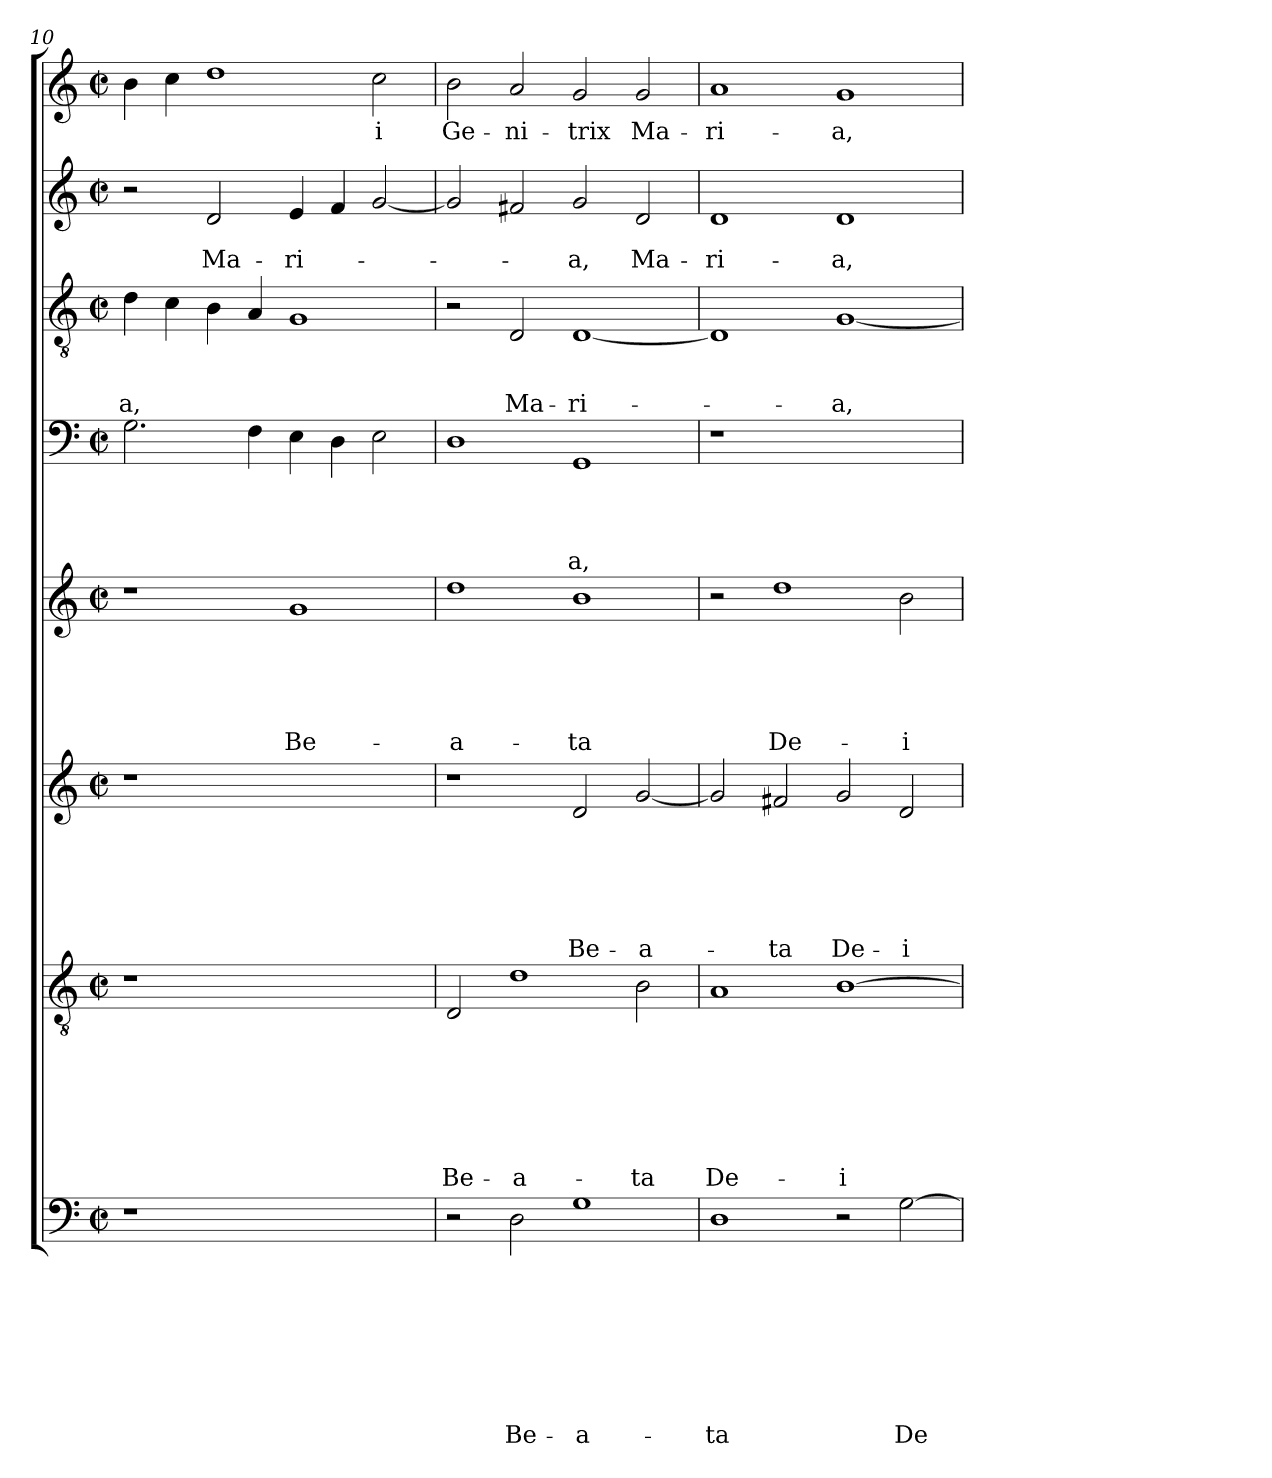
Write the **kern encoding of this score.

**kern	**text	**text	**text	**text	**text	**text	**text	**text	**kern	**text	**text	**text	**text	**text	**text	**text	**kern	**text	**text	**text	**text	**text	**text	**kern	**text	**text	**text	**text	**text	**kern	**text	**text	**text	**text	**kern	**text	**text	**text	**kern	**text	**text	**kern	**text
*part8	*part8	*part8	*part8	*part8	*part8	*part8	*part8	*part8	*part7	*part7	*part7	*part7	*part7	*part7	*part7	*part7	*part6	*part6	*part6	*part6	*part6	*part6	*part6	*part5	*part5	*part5	*part5	*part5	*part5	*part4	*part4	*part4	*part4	*part4	*part3	*part3	*part3	*part3	*part2	*part2	*part2	*part1	*part1
*staff8	*staff8	*staff8	*staff8	*staff8	*staff8	*staff8	*staff8	*staff8	*staff7	*staff7	*staff7	*staff7	*staff7	*staff7	*staff7	*staff7	*staff6	*staff6	*staff6	*staff6	*staff6	*staff6	*staff6	*staff5	*staff5	*staff5	*staff5	*staff5	*staff5	*staff4	*staff4	*staff4	*staff4	*staff4	*staff3	*staff3	*staff3	*staff3	*staff2	*staff2	*staff2	*staff1	*staff1
*clefF4	*	*	*	*	*	*	*	*	*clefGv2	*	*	*	*	*	*	*	*clefG2	*	*	*	*	*	*	*clefG2	*	*	*	*	*	*clefF4	*	*	*	*	*clefGv2	*	*	*	*clefG2	*	*	*clefG2	*
*k[]	*	*	*	*	*	*	*	*	*k[]	*	*	*	*	*	*	*	*k[]	*	*	*	*	*	*	*k[]	*	*	*	*	*	*k[]	*	*	*	*	*k[]	*	*	*	*k[]	*	*	*k[]	*
*C:	*	*	*	*	*	*	*	*	*C:	*	*	*	*	*	*	*	*C:	*	*	*	*	*	*	*C:	*	*	*	*	*	*C:	*	*	*	*	*C:	*	*	*	*C:	*	*	*C:	*
*M2/2	*	*	*	*	*	*	*	*	*M2/2	*	*	*	*	*	*	*	*M2/2	*	*	*	*	*	*	*M2/2	*	*	*	*	*	*M2/2	*	*	*	*	*M2/2	*	*	*	*M2/2	*	*	*M2/2	*
*met(c|)	*	*	*	*	*	*	*	*	*met(c|)	*	*	*	*	*	*	*	*met(c|)	*	*	*	*	*	*	*met(c|)	*	*	*	*	*	*met(c|)	*	*	*	*	*met(c|)	*	*	*	*met(c|)	*	*	*met(c|)	*
=10	=10	=10	=10	=10	=10	=10	=10	=10	=10	=10	=10	=10	=10	=10	=10	=10	=10	=10	=10	=10	=10	=10	=10	=10	=10	=10	=10	=10	=10	=10	=10	=10	=10	=10	=10	=10	=10	=10	=10	=10	=10	=10	=10
1r	.	.	.	.	.	.	.	.	1r	.	.	.	.	.	.	.	1r	.	.	.	.	.	.	1r	.	.	.	.	.	2.G\	.	.	.	.	4d\	.	.	-a,	2r	.	.	4b\	.
.	.	.	.	.	.	.	.	.	.	.	.	.	.	.	.	.	.	.	.	.	.	.	.	.	.	.	.	.	.	.	.	.	.	.	4c\	.	.	.	.	.	.	4cc\	.
.	.	.	.	.	.	.	.	.	.	.	.	.	.	.	.	.	.	.	.	.	.	.	.	.	.	.	.	.	.	.	.	.	.	.	4B\	.	.	.	2d/	.	Ma-	1dd	.
.	.	.	.	.	.	.	.	.	.	.	.	.	.	.	.	.	.	.	.	.	.	.	.	.	.	.	.	.	.	4F\	.	.	.	.	4A/	.	.	.	.	.	.	.	.
1ryy	.	.	.	.	.	.	.	.	1ryy	.	.	.	.	.	.	.	1ryy	.	.	.	.	.	.	1g	.	.	.	.	Be-	4E\	.	.	.	.	1G	.	.	.	4e/	.	-ri-	.	.
.	.	.	.	.	.	.	.	.	.	.	.	.	.	.	.	.	.	.	.	.	.	.	.	.	.	.	.	.	.	4D\	.	.	.	.	.	.	.	.	4f/	.	.	.	.
.	.	.	.	.	.	.	.	.	.	.	.	.	.	.	.	.	.	.	.	.	.	.	.	.	.	.	.	.	.	2E\	.	.	.	.	.	.	.	.	[2g/	.	.	2cc\	-i
!!LO:PB:g=z
=11	=11	=11	=11	=11	=11	=11	=11	=11	=11	=11	=11	=11	=11	=11	=11	=11	=11	=11	=11	=11	=11	=11	=11	=11	=11	=11	=11	=11	=11	=11	=11	=11	=11	=11	=11	=11	=11	=11	=11	=11	=11	=11	=11
2r	.	.	.	.	.	.	.	.	2D/	.	.	.	.	.	.	Be-	1r	.	.	.	.	.	.	1dd	.	.	.	.	-a-	1D	.	.	.	.	2r	.	.	.	2g/]	.	.	2b\	Ge-
2D\	.	.	.	.	.	.	.	Be-	1d	.	.	.	.	.	.	-a-	.	.	.	.	.	.	.	.	.	.	.	.	.	.	.	.	.	.	2D/	.	.	Ma-	2f#X/	.	.	2a/	-ni-
1G	.	.	.	.	.	.	.	-a-	.	.	.	.	.	.	.	.	2d/	.	.	.	.	.	Be-	1b	.	.	.	.	-ta	1GG	.	.	.	-a,	[1D	.	.	-ri-	2g/	.	-a,	2g/	-trix
.	.	.	.	.	.	.	.	.	2B\	.	.	.	.	.	.	-ta	[2g/	.	.	.	.	.	-a-	.	.	.	.	.	.	.	.	.	.	.	.	.	.	.	2d/	.	Ma-	2g/	Ma-
=12	=12	=12	=12	=12	=12	=12	=12	=12	=12	=12	=12	=12	=12	=12	=12	=12	=12	=12	=12	=12	=12	=12	=12	=12	=12	=12	=12	=12	=12	=12	=12	=12	=12	=12	=12	=12	=12	=12	=12	=12	=12	=12	=12
1D	.	.	.	.	.	.	.	-ta	1A	.	.	.	.	.	.	De-	2g/]	.	.	.	.	.	.	2r	.	.	.	.	.	1r	.	.	.	.	1D]	.	.	.	1d	.	-ri-	1a	-ri-
.	.	.	.	.	.	.	.	.	.	.	.	.	.	.	.	.	2f#X/	.	.	.	.	.	-ta	1dd	.	.	.	.	De-	.	.	.	.	.	.	.	.	.	.	.	.	.	.
2r	.	.	.	.	.	.	.	.	[1B	.	.	.	.	.	.	-i	2g/	.	.	.	.	.	De-	.	.	.	.	.	.	1ryy	.	.	.	.	[1G	.	.	-a,	1d	.	-a,	1g	-a,
[2G\	.	.	.	.	.	.	.	De-	.	.	.	.	.	.	.	.	2d/	.	.	.	.	.	-i	2b\	.	.	.	.	-i	.	.	.	.	.	.	.	.	.	.	.	.	.	.
=	=	=	=	=	=	=	=	=	=	=	=	=	=	=	=	=	=	=	=	=	=	=	=	=	=	=	=	=	=	=	=	=	=	=	=	=	=	=	=	=	=	=	=
*-	*-	*-	*-	*-	*-	*-	*-	*-	*-	*-	*-	*-	*-	*-	*-	*-	*-	*-	*-	*-	*-	*-	*-	*-	*-	*-	*-	*-	*-	*-	*-	*-	*-	*-	*-	*-	*-	*-	*-	*-	*-	*-	*-
